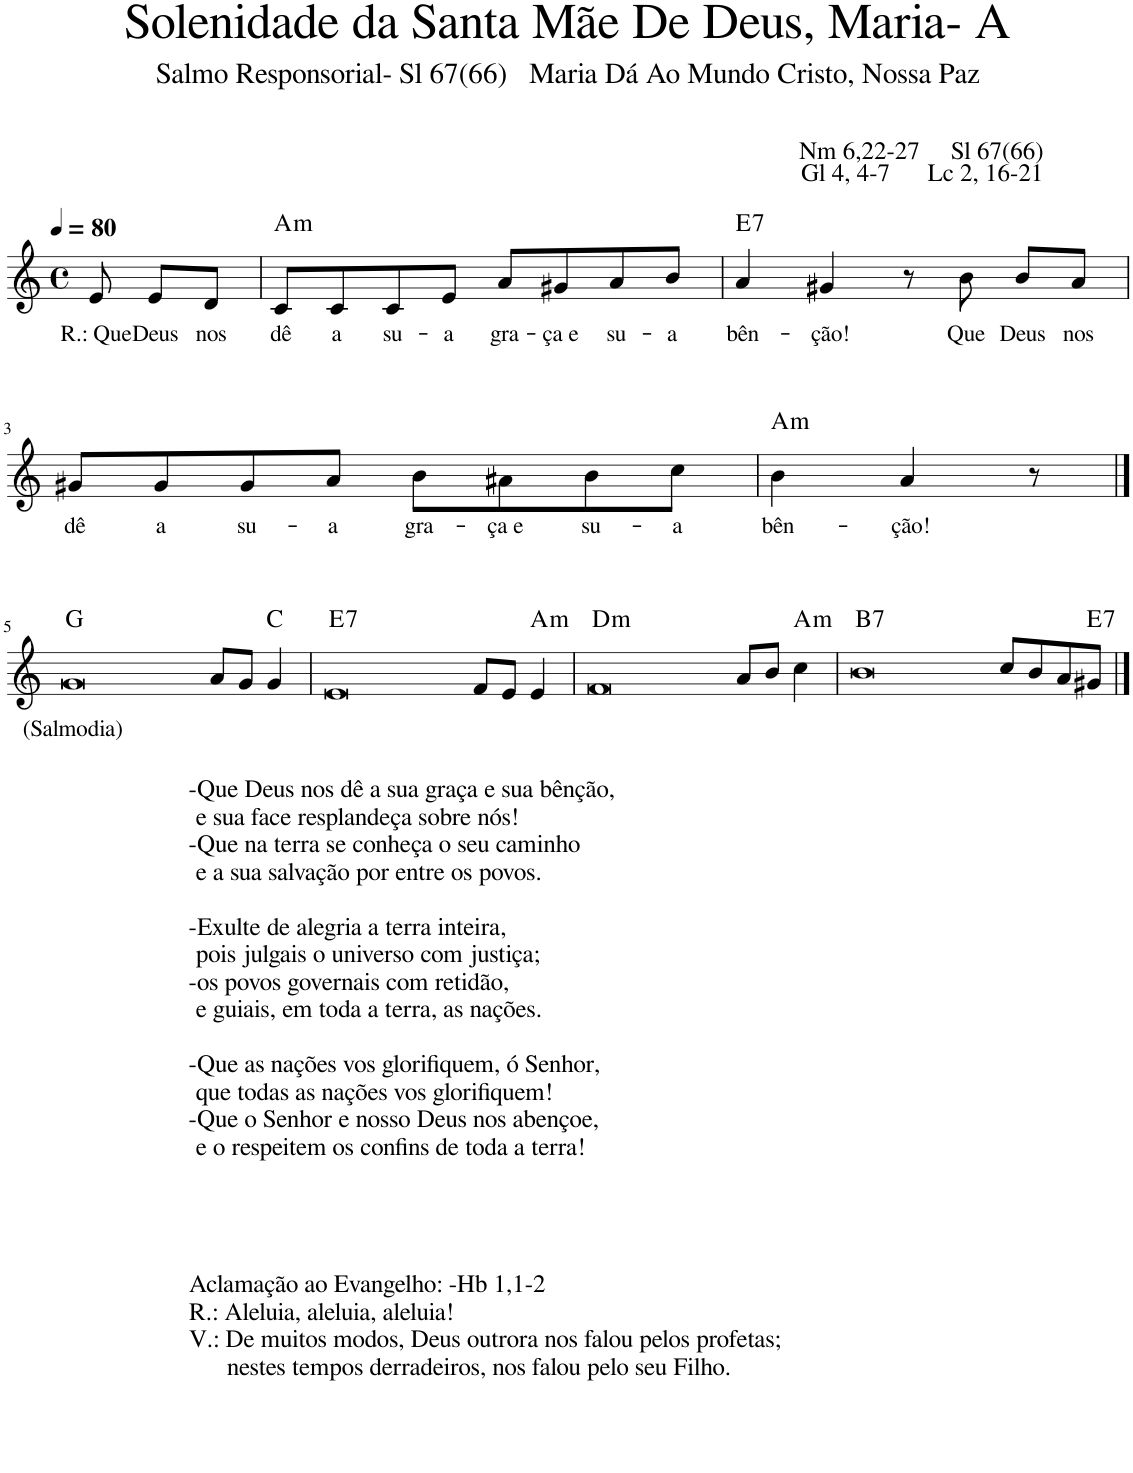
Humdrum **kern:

**kern	**text	**harte
*part1	*part1	*part1
*staff1	*staff1	*
*I"Voz	*	*
*I'Vo.	*	*
*clefG2	*	*
*k[]	*	*
*M4/4	*	*
*met(c)	*	*
*MM80	*	*
=	=	=
!	!LO:LY:b	!
8e/	R.: Que	.
!	!LO:LY:b	!
8e/L	Deus	.
!	!LO:LY:b	!
8d/J	nos	.
=1	=1	=1
!	!LO:LY:b	!LO:H:kt=m
8c/L	dê	A:min
!	!LO:LY:b	!
8c/	a	.
!	!LO:LY:b	!
8c/	su-	.
!	!LO:LY:b	!
8e/J	-a	.
!	!LO:LY:b	!
8a/L	gra-	.
!	!LO:LY:b	!
8g#X/	-ça e	.
!	!LO:LY:b	!
8a/	su-	.
!	!LO:LY:b	!
8b/J	-a	.
=2	=2	=2
!	!LO:LY:b	!LO:H:kt=7
4a/	bên-	E:7
!	!LO:LY:b	!
4g#X/	-ção!	.
8r	.	.
!	!LO:LY:b	!
8b\	Que	.
!	!LO:LY:b	!
8b/L	Deus	.
!	!LO:LY:b	!
8a/J	nos	.
!!LO:LB:g=z
=3	=3	=3
!	!LO:LY:b	!
8g#X/L	dê	.
!	!LO:LY:b	!
8g#/	a	.
!	!LO:LY:b	!
8g#/	su-	.
!	!LO:LY:b	!
8a/J	-a	.
!	!LO:LY:b	!
8b\L	gra-	.
!	!LO:LY:b	!
8a#X\	-ça e	.
!	!LO:LY:b	!
8b\	su-	.
!	!LO:LY:b	!
8cc\J	-a	.
=4	=4	=4
!	!LO:LY:b	!LO:H:kt=m
4b\	bên-	A:min
!	!LO:LY:b	!
4a/	-ção!	.
8r	.	.
!!LO:LB:g=z
==5	==5	==5
!LO:TX:b:t=-Que Deus nos dê a sua graça e sua bênção,	!	!
!LO:TX:b:t=e sua face resplandeça sobre nós!	!	!
!LO:TX:b:t=-Que na terra se conheça o seu caminho	!	!
!LO:TX:b:t=e a sua salvação por entre os povos.	!	!
!LO:TX:b:t=-Exulte de alegria a terra inteira,	!	!
!LO:TX:b:t=pois julgais o universo com justiça;	!	!
!LO:TX:b:t=-os povos governais com retidão,	!	!
!LO:TX:b:t=e guiais, em toda a terra, as nações.	!	!
!LO:TX:b:t=-Que as nações vos glorifiquem, ó Senhor,	!	!
!LO:TX:b:t=que todas as nações vos glorifiquem!	!	!
!LO:TX:b:t=-Que o Senhor e nosso Deus nos abençoe,	!	!
!LO:TX:b:t=e o respeitem os confins de toda a terra!	!	!
!LO:TX:b:t=Aclamação ao Evangelho&colon; -Hb 1,1-2	!	!
!LO:TX:b:t=R.&colon; Aleluia, aleluia, aleluia!	!	!
!LO:TX:b:t=V.&colon; De muitos modos, Deus outrora nos falou pelos profetas;	!	!
!LO:TX:b:t=nestes tempos derradeiros, nos falou pelo seu Filho.	!	!
!	!LO:LY:b	!
[1g	(Salmodia)	G:maj
1ryy	.	.
8a/L	.	.
!	!	!LO:H:kt=N.C.
8g/J	.	N
4g/	.	C:maj
=6	=6	=6
!	!	!LO:H:kt=7
[1e	.	E:7
1g]	.	.
8f/L	.	.
8e/J	.	.
!	!	!LO:H:kt=m
4e/	.	A:min
=7	=7	=7
!	!	!LO:H:kt=m
[1f	.	D:min
1e]	.	.
8a/L	.	.
8b/J	.	.
!	!	!LO:H:kt=m
4cc\	.	A:min
=8	=8	=8
!	!	!LO:H:kt=7
[1b	.	B:7
1f]	.	.
8cc/L	.	.
8b/	.	.
8a/	.	.
!	!	!LO:H:kt=7
8g#X/J	.	E:7
==9	==9	==9
1b]	.	.
=	=	=
*-	*-	*-
